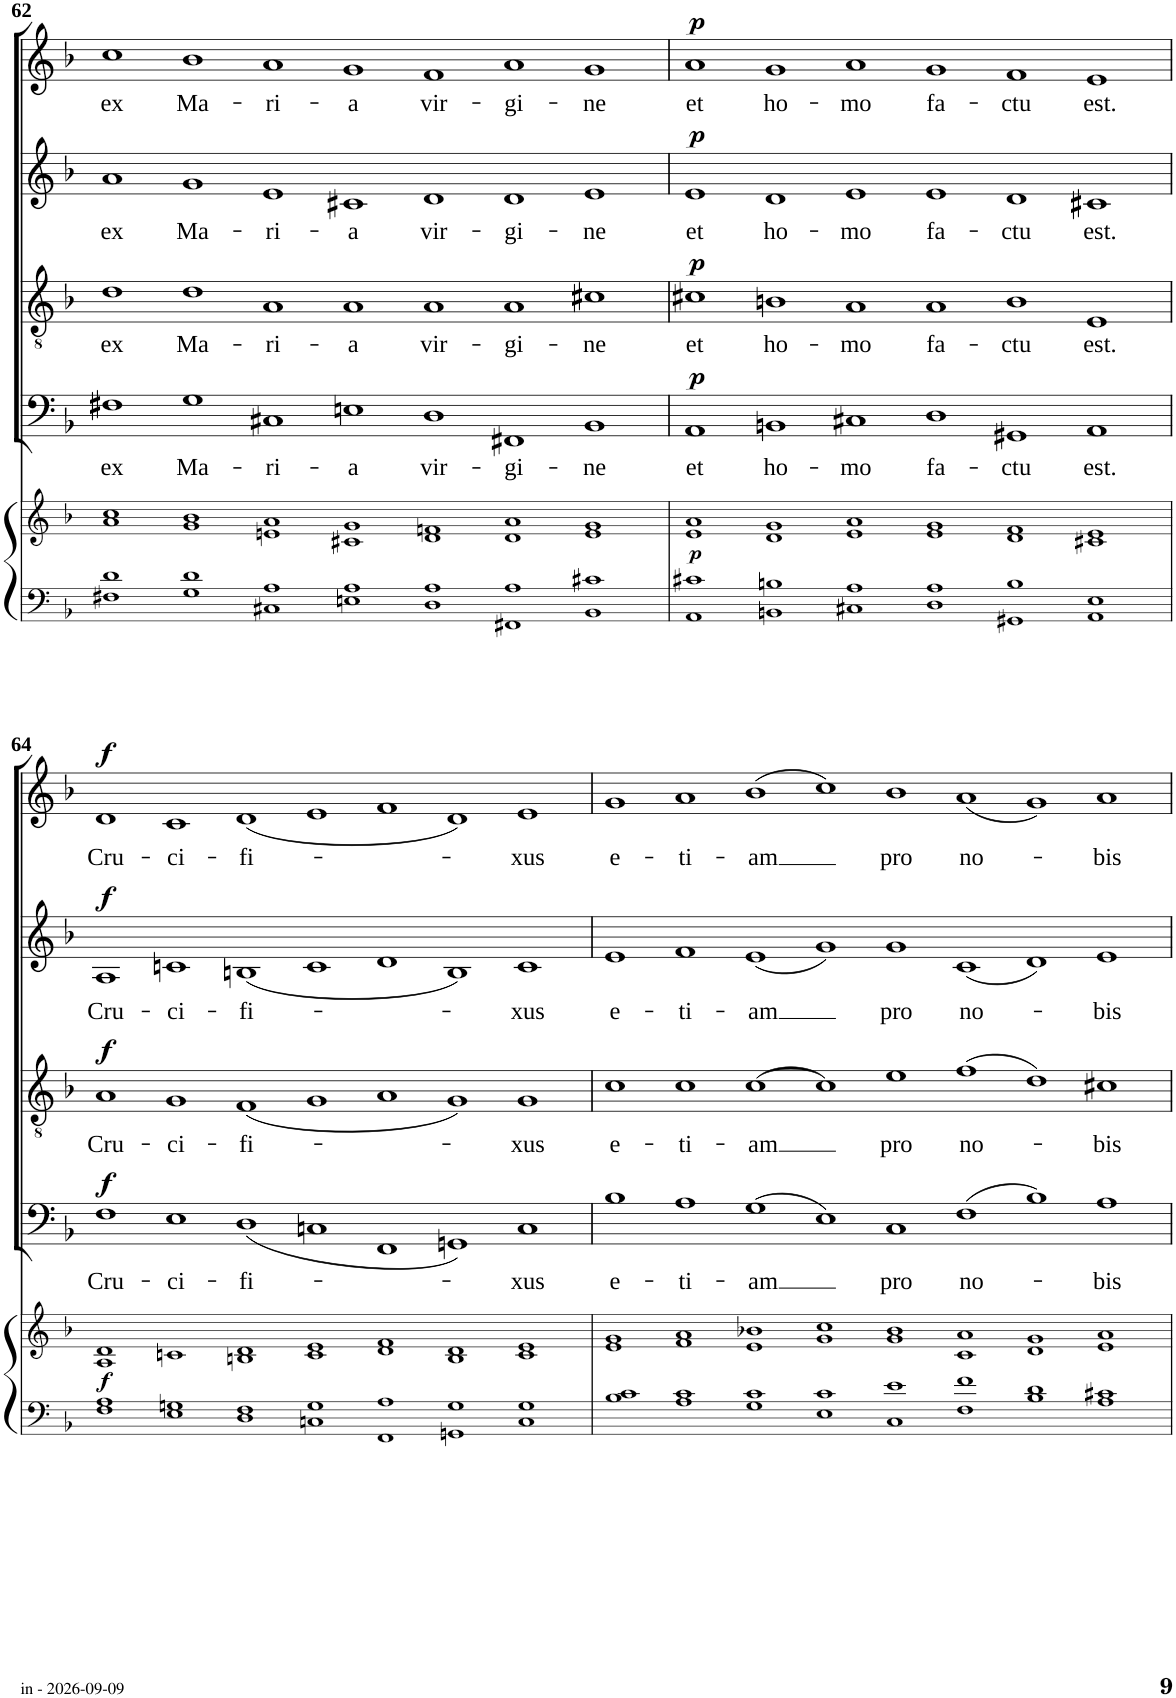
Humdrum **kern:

**kern	**kern	**dynam	**kern	**text	**dynam	**kern	**text	**dynam	**kern	**text	**dynam	**kern	**text	**dynam
*part5	*part5	*part5	*part4	*part4	*part4	*part3	*part3	*part3	*part2	*part2	*part2	*part1	*part1	*part1
*staff6	*staff5	*staff5/6	*staff4	*staff4	*staff4	*staff3	*staff3	*staff3	*staff2	*staff2	*staff2	*staff1	*staff1	*staff1
*I"Organ	*	*	*I"Bass	*	*	*I"Tenor	*	*	*I"Alto	*	*	*I"Soprano	*	*
!!LO:PB:g=z
*clefF4	*clefG2	*	*clefF4	*	*	*clefGv2	*	*	*clefG2	*	*	*clefG2	*	*
*k[b-]	*k[b-]	*	*k[b-]	*	*	*k[b-]	*	*	*k[b-]	*	*	*k[b-]	*	*
*M9/1	*M9/1	*	*M9/1	*	*	*M9/1	*	*	*M9/1	*	*	*M9/1	*	*
*met(c)	*met(c)	*	*met(c)	*	*	*met(c)	*	*	*met(c)	*	*	*met(c)	*	*
=62	=62	=62	=62	=62	=62	=62	=62	=62	=62	=62	=62	=62	=62	=62
!	!	!	!	!LO:LY:b	!	!	!LO:LY:b	!	!	!LO:LY:b	!	!	!LO:LY:b	!
1F#X 1d	1a 1cc	.	1F#X	ex	.	1d	ex	.	1a	ex	.	1cc	ex	.
!	!	!	!	!LO:LY:b	!	!	!LO:LY:b	!	!	!LO:LY:b	!	!	!LO:LY:b	!
1G 1d	1g 1b-	.	1G	Ma-	.	1d	Ma-	.	1g	Ma-	.	1b-	Ma-	.
!	!	!	!	!LO:LY:b	!	!	!LO:LY:b	!	!	!LO:LY:b	!	!	!LO:LY:b	!
1C#X 1A	1en 1a	.	1C#X	-ri-	.	1A	-ri-	.	1e	-ri-	.	1a	-ri-	.
!	!	!	!	!LO:LY:b	!	!	!LO:LY:b	!	!	!LO:LY:b	!	!	!LO:LY:b	!
1En 1A	1c#X 1g	.	1En	-a	.	1A	-a	.	1c#X	-a	.	1g	-a	.
!	!	!	!	!LO:LY:b	!	!	!LO:LY:b	!	!	!LO:LY:b	!	!	!LO:LY:b	!
1D 1A	1d 1fn	.	1D	vir-	.	1A	vir-	.	1d	vir-	.	1f	vir-	.
!	!	!	!	!LO:LY:b	!	!	!LO:LY:b	!	!	!LO:LY:b	!	!	!LO:LY:b	!
1FF#X 1A	1d 1a	.	1FF#X	gi-	.	1A	-gi-	.	1d	-gi-	.	1a	-gi-	.
!	!	!	!	!LO:LY:b	!	!	!LO:LY:b	!	!	!LO:LY:b	!	!	!LO:LY:b	!
1BB- 1c#X	1e 1g	.	1BB-	-ne	.	1c#X	-ne	.	1e	-ne	.	1g	-ne	.
=63	=63	=63	=63	=63	=63	=63	=63	=63	=63	=63	=63	=63	=63	=63
!	!	!LO:DY:b	!	!LO:LY:b	!LO:DY:a	!	!LO:LY:b	!LO:DY:a	!	!LO:LY:b	!LO:DY:a	!	!LO:LY:b	!LO:DY:a
1AA 1c#X	1e 1a	p	1AA	et	p	1c#X	et	p	1e	et	p	1a	et	p
!	!	!	!	!LO:LY:b	!	!	!LO:LY:b	!	!	!LO:LY:b	!	!	!LO:LY:b	!
1BBn 1Bn	1d 1g	.	1BBn	ho-	.	1Bn	ho-	.	1d	ho-	.	1g	ho-	.
!	!	!	!	!LO:LY:b	!	!	!LO:LY:b	!	!	!LO:LY:b	!	!	!LO:LY:b	!
1C#X 1A	1e 1a	.	1C#X	-mo	.	1A	-mo	.	1e	-mo	.	1a	-mo	.
!	!	!	!	!LO:LY:b	!	!	!LO:LY:b	!	!	!LO:LY:b	!	!	!LO:LY:b	!
1D 1A	1e 1g	.	1D	fa-	.	1A	fa-	.	1e	fa-	.	1g	fa-	.
!	!	!	!	!LO:LY:b	!	!	!LO:LY:b	!	!	!LO:LY:b	!	!	!LO:LY:b	!
1GG#X 1B	1d 1f	.	1GG#X	-ctu	.	1B	-ctu	.	1d	-ctu	.	1f	-ctu	.
!	!	!	!	!LO:LY:b	!	!	!LO:LY:b	!	!	!LO:LY:b	!	!	!LO:LY:b	!
1AA 1E	1c#X 1e	.	1AA	est.	.	1E	est.	.	1c#X	est.	.	1e	est.	.
!!LO:LB:g=z
=64	=64	=64	=64	=64	=64	=64	=64	=64	=64	=64	=64	=64	=64	=64
!	!	!LO:DY:b	!	!LO:LY:b	!LO:DY:a	!	!LO:LY:b	!LO:DY:a	!	!LO:LY:b	!LO:DY:a	!	!LO:LY:b	!LO:DY:a
1F 1A	1A 1d	f	1F	Cru-	f	1A	Cru-	f	1A	Cru-	f	1d	Cru-	f
!	!	!	!	!LO:LY:b	!	!	!LO:LY:b	!	!	!LO:LY:b	!	!	!LO:LY:b	!
1E 1Gn	1cn	.	1E	-ci-	.	1G	-ci-	.	1cn	-ci-	.	1c	-ci-	.
!	!	!	!	!LO:LY:b	!	!	!LO:LY:b	!	!	!LO:LY:b	!	!	!LO:LY:b	!
1D 1F	1Bn 1d	.	(1D	-fi-	.	(1F	-fi-	.	(1Bn	-fi-	.	(1d	-fi-	.
1Cn 1G	1c 1e	.	1Cn	.	.	1G	.	.	1c	.	.	1e	.	.
1FF 1A	1d 1f	.	1FF	.	.	1A	.	.	1d	.	.	1f	.	.
1GGn 1G	1B 1d	.	1GGn)	.	.	1G)	.	.	1B)	.	.	1d)	.	.
!	!	!	!	!LO:LY:b	!	!	!LO:LY:b	!	!	!LO:LY:b	!	!	!LO:LY:b	!
1C 1G	1c 1e	.	1C	-xus	.	1G	-xus	.	1c	-xus	.	1e	-xus	.
=65	=65	=65	=65	=65	=65	=65	=65	=65	=65	=65	=65	=65	=65	=65
!	!	!	!	!LO:LY:b	!	!	!LO:LY:b	!	!	!LO:LY:b	!	!	!LO:LY:b	!
1B- 1c	1e 1g	.	1B-	e-	.	1c	e-	.	1e	e-	.	1g	e-	.
!	!	!	!	!LO:LY:b	!	!	!LO:LY:b	!	!	!LO:LY:b	!	!	!LO:LY:b	!
1A 1c	1f 1a	.	1A	-ti-	.	1c	-ti-	.	1f	-ti-	.	1a	-ti-	.
!	!	!	!	!LO:LY:b	!	!	!LO:LY:b	!	!	!LO:LY:b	!	!	!LO:LY:b	!
1G 1c	1e 1b-X	.	(1G	-am	.	[1c	-am	.	(1e	-am	.	(1b-	-am	.
1E 1c	1g 1cc	.	1E)	.	.	1c]	.	.	1g)	.	.	1cc)	.	.
!	!	!	!	!LO:LY:b	!	!	!LO:LY:b	!	!	!LO:LY:b	!	!	!LO:LY:b	!
1C 1e	1g 1b-	.	1C	pro	.	1e	pro	.	1g	pro	.	1b-	pro	.
!	!	!	!	!LO:LY:b	!	!	!LO:LY:b	!	!	!LO:LY:b	!	!	!LO:LY:b	!
1F 1f	1c 1a	.	(1F	no-	.	(1f	no-	.	(1c	no-	.	(1a	no-	.
1B- 1d	1d 1g	.	1B-)	.	.	1d)	.	.	1d)	.	.	1g)	.	.
!	!	!	!	!LO:LY:b	!	!	!LO:LY:b	!	!	!LO:LY:b	!	!	!LO:LY:b	!
1A 1c#X	1e 1a	.	1A	-bis	.	1c#X	-bis	.	1e	-bis	.	1a	-bis	.
=	=	=	=	=	=	=	=	=	=	=	=	=	=	=
*-	*-	*-	*-	*-	*-	*-	*-	*-	*-	*-	*-	*-	*-	*-
